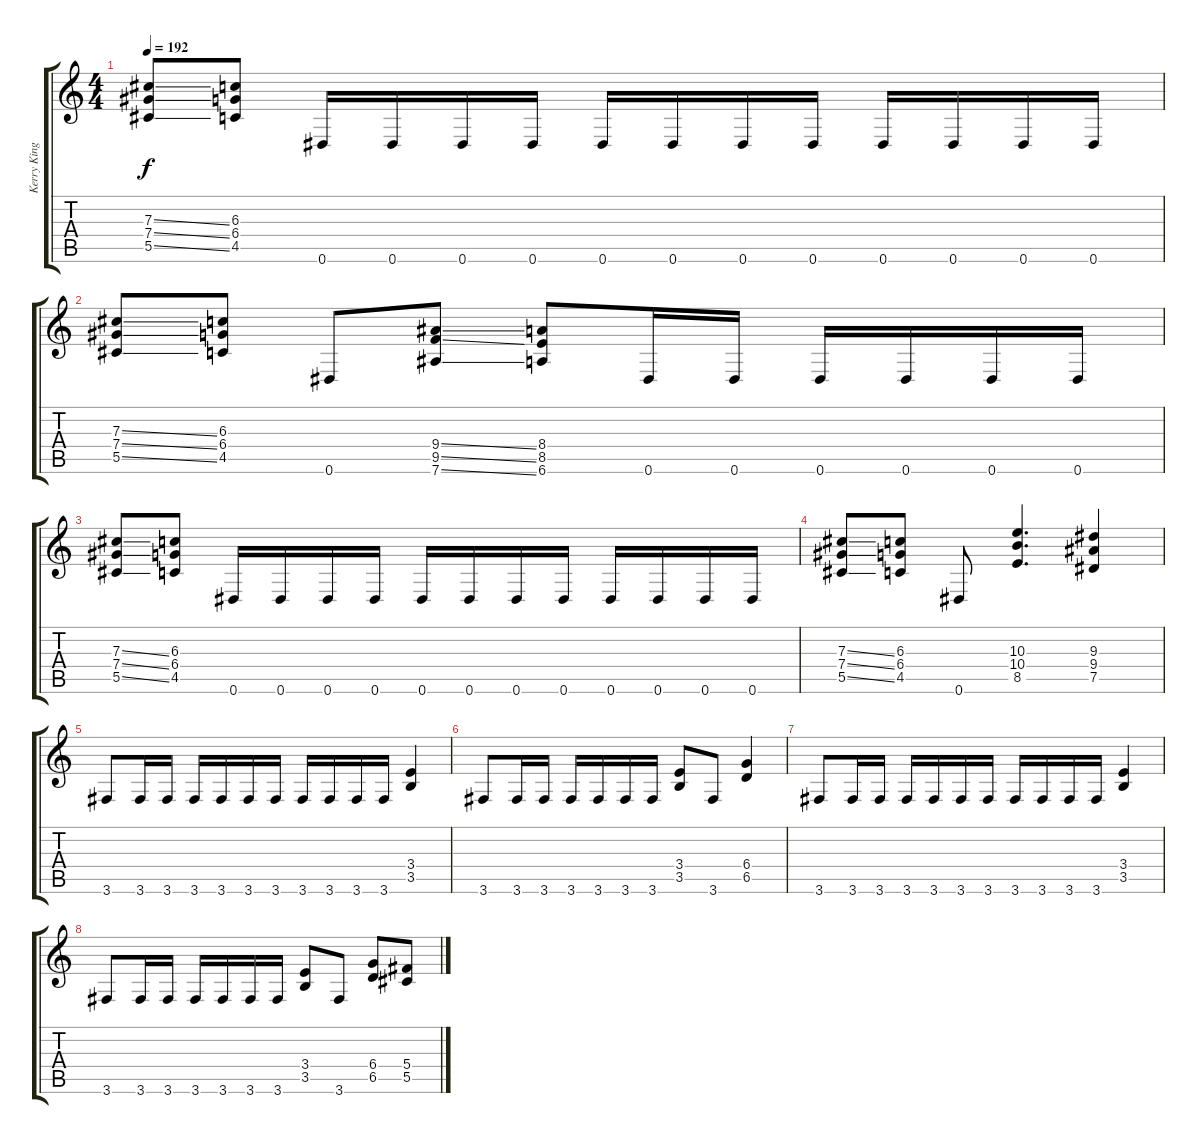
\track ("Kerry King" "Kerry King") {instrument distortionguitar}
\staff {score tabs}
\tuning (Eb4 Bb3 Gb3 Db3 Ab2 Eb2) {hide}
\ts (4 4)
\tempo 192
\clef g2
\ks c
(7.3{ss} 7.4{ss} 5.5{ss}).8{dy f} (6.3 6.4 4.5).8 0.6.16 0.6.16 0.6.16 0.6.16 0.6.16 0.6.16 0.6.16 0.6.16 0.6.16 0.6.16 0.6.16 0.6.16 |
(7.3{ss} 7.4{ss} 5.5{ss}).8 (6.3 6.4 4.5).8 0.6.8 (9.4{ss} 9.5{ss} 7.6{ss}).8 (8.4 8.5 6.6).8 0.6.16 0.6.16 0.6.16 0.6.16 0.6.16 0.6.16 |
(7.3{ss} 7.4{ss} 5.5{ss}).8 (6.3 6.4 4.5).8 0.6.16 0.6.16 0.6.16 0.6.16 0.6.16 0.6.16 0.6.16 0.6.16 0.6.16 0.6.16 0.6.16 0.6.16 |
(7.3{ss} 7.4{ss} 5.5{ss}).8 (6.3 6.4 4.5).8 0.6.8 (10.3 10.4 8.5).4{d} (9.3 9.4 7.5).4 |
3.6.8 3.6.16 3.6.16 3.6.16 3.6.16 3.6.16 3.6.16 3.6.16 3.6.16 3.6.16 3.6.16 (3.4 3.5).4 |
3.6.8 3.6.16 3.6.16 3.6.16 3.6.16 3.6.16 3.6.16 (3.4 3.5).8 3.6.8 (6.4 6.5).4 |
3.6.8 3.6.16 3.6.16 3.6.16 3.6.16 3.6.16 3.6.16 3.6.16 3.6.16 3.6.16 3.6.16 (3.4 3.5).4 |
3.6.8 3.6.16 3.6.16 3.6.16 3.6.16 3.6.16 3.6.16 (3.4 3.5).8 3.6.8 (6.4 6.5).8 (5.4 5.5).8
